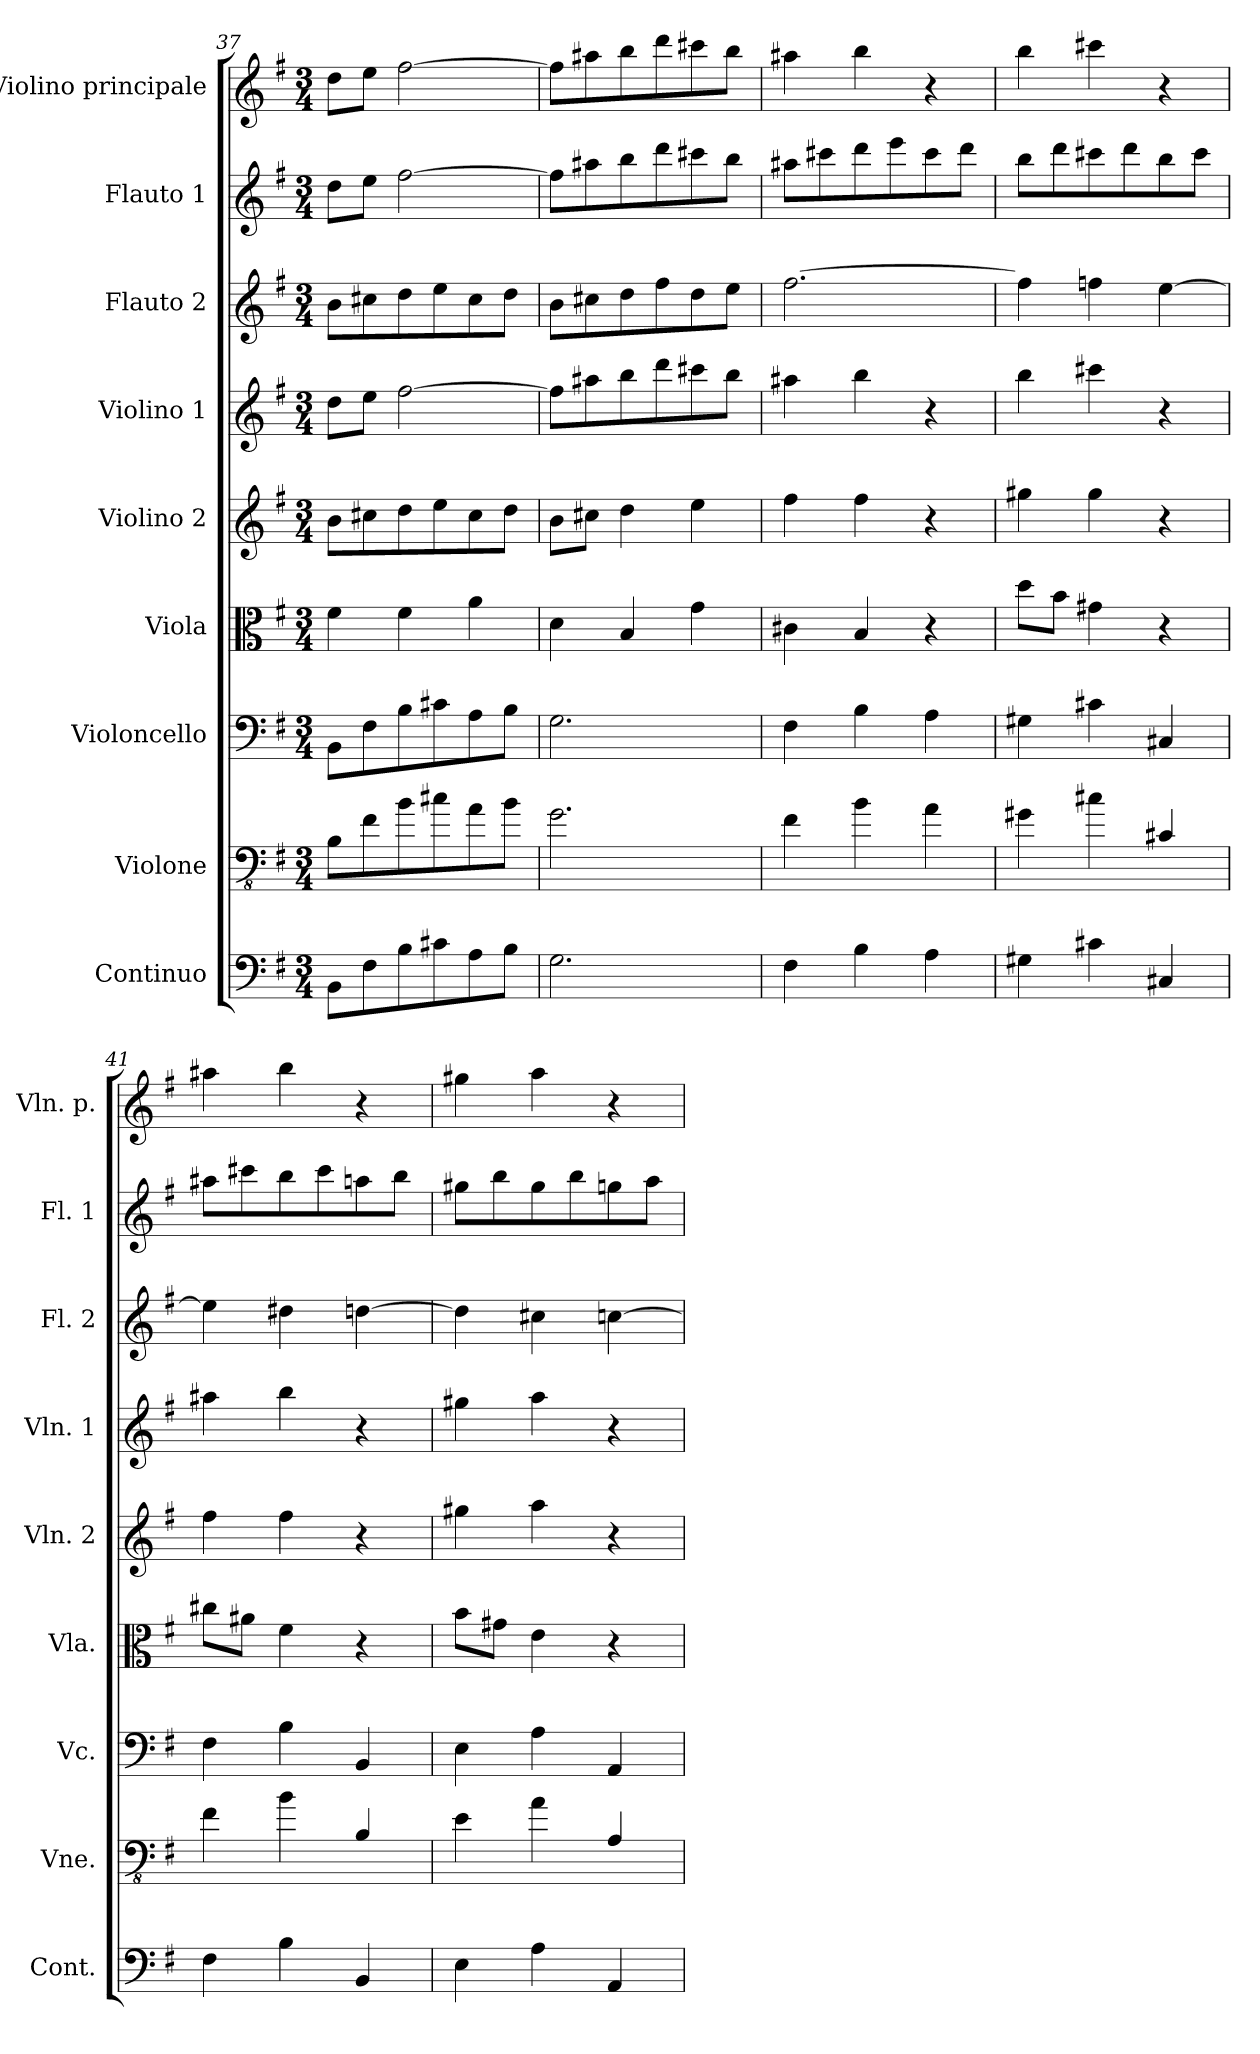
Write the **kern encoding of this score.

**kern	**kern	**kern	**kern	**kern	**kern	**kern	**kern	**kern
*part9	*part8	*part7	*part6	*part5	*part4	*part3	*part2	*part1
*staff9	*staff8	*staff7	*staff6	*staff5	*staff4	*staff3	*staff2	*staff1
*I"Continuo	*I"Violone	*I"Violoncello	*I"Viola	*I"Violino 2	*I"Violino 1	*I"Flauto 2	*I"Flauto 1	*I"Violino principale
*I'Cont.	*I'Vne.	*I'Vc.	*I'Vla.	*I'Vln. 2	*I'Vln. 1	*I'Fl. 2	*I'Fl. 1	*I'Vln. p.
*clefF4	*clefFv4	*clefF4	*clefC3	*clefG2	*clefG2	*clefG2	*clefG2	*clefG2
*	*ITrd7c12	*	*	*	*	*	*	*
*k[f#]	*k[f#]	*k[f#]	*k[f#]	*k[f#]	*k[f#]	*k[f#]	*k[f#]	*k[f#]
*M3/4	*M3/4	*M3/4	*M3/4	*M3/4	*M3/4	*M3/4	*M3/4	*M3/4
=37	=37	=37	=37	=37	=37	=37	=37	=37
8BB\L	8BBB\L	8BB\L	4f#\	8b\L	8dd\L	8b\L	8dd\L	8dd\L
8F#\	8FF#\	8F#\	.	8cc#X\	8ee\J	8cc#X\	8ee\J	8ee\J
8B\	8BB\	8B\	4f#\	8dd\	[2ff#\	8dd\	[2ff#\	[2ff#\
8c#X\	8C#X\	8c#X\	.	8ee\	.	8ee\	.	.
8A\	8AA\	8A\	4a\	8cc#\	.	8cc#\	.	.
8B\J	8BB\J	8B\J	.	8dd\J	.	8dd\J	.	.
=38	=38	=38	=38	=38	=38	=38	=38	=38
2.G\	2.GG\	2.G\	4d\	8b\L	8ff#\L]	8b\L	8ff#\L]	8ff#\L]
.	.	.	.	8cc#X\J	8aa#X\	8cc#X\	8aa#X\	8aa#X\
.	.	.	4B/	4dd\	8bb\	8dd\	8bb\	8bb\
.	.	.	.	.	8ddd\	8ff#\	8ddd\	8ddd\
.	.	.	4g\	4ee\	8ccc#X\	8dd\	8ccc#X\	8ccc#X\
.	.	.	.	.	8bb\J	8ee\J	8bb\J	8bb\J
=39	=39	=39	=39	=39	=39	=39	=39	=39
4F#\	4FF#\	4F#\	4c#X\	4ff#\	4aa#X\	[2.ff#\	8aa#X\L	4aa#X\
.	.	.	.	.	.	.	8ccc#X\	.
4B\	4BB\	4B\	4B/	4ff#\	4bb\	.	8ddd\	4bb\
.	.	.	.	.	.	.	8eee\	.
4A\	4AA\	4A\	4r	4r	4r	.	8ccc#\	4r
.	.	.	.	.	.	.	8ddd\J	.
=40	=40	=40	=40	=40	=40	=40	=40	=40
4G#X\	4GG#X\	4G#X\	8dd\L	4gg#X\	4bb\	4ff#\]	8bb\L	4bb\
.	.	.	8b\J	.	.	.	8ddd\	.
4c#X\	4C#X\	4c#X\	4g#X\	4gg#\	4ccc#X\	4ffn\	8ccc#X\	4ccc#X\
.	.	.	.	.	.	.	8ddd\	.
4C#X/	4CC#X/	4C#X/	4r	4r	4r	[4ee\	8bb\	4r
.	.	.	.	.	.	.	8ccc#\J	.
=41	=41	=41	=41	=41	=41	=41	=41	=41
4F#\	4FF#\	4F#\	8cc#X\L	4ff#\	4aa#X\	4ee\]	8aa#X\L	4aa#X\
.	.	.	8a#X\J	.	.	.	8ccc#X\	.
4B\	4BB\	4B\	4f#\	4ff#\	4bb\	4dd#X\	8bb\	4bb\
.	.	.	.	.	.	.	8ccc#\	.
4BB/	4BBB/	4BB/	4r	4r	4r	[4ddn\	8aan\	4r
.	.	.	.	.	.	.	8bb\J	.
=42	=42	=42	=42	=42	=42	=42	=42	=42
4E\	4EE\	4E\	8b\L	4gg#X\	4gg#X\	4dd\]	8gg#X\L	4gg#X\
.	.	.	8g#X\J	.	.	.	8bb\	.
4A\	4AA\	4A\	4e\	4aa\	4aa\	4cc#X\	8gg#\	4aa\
.	.	.	.	.	.	.	8bb\	.
4AA/	4AAA/	4AA/	4r	4r	4r	[4ccn\	8ggn\	4r
.	.	.	.	.	.	.	8aa\J	.
=	=	=	=	=	=	=	=	=
*-	*-	*-	*-	*-	*-	*-	*-	*-
